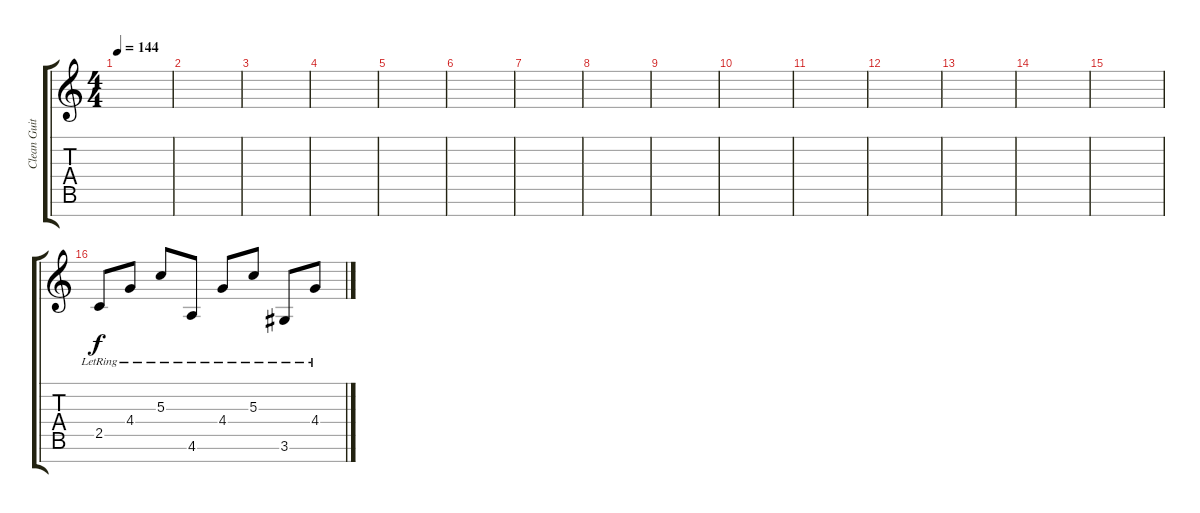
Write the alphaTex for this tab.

\track ("Clean Guitar" "Clean Guit") {instrument acousticguitarsteel}
\staff {score tabs}
\tuning (F4 C4 G3 Eb3 Bb2 F2 C2) {hide}
\ts (4 4)
\tempo 144
\clef g2
\ks c
|
|
|
|
|
|
|
|
|
|
|
|
|
|
|
2.5{lr}.8 4.4{lr}.8 5.3{lr}.8 4.6{lr}.8 4.4{lr}.8 5.3{lr}.8 3.6{lr}.8 4.4{lr}.8
